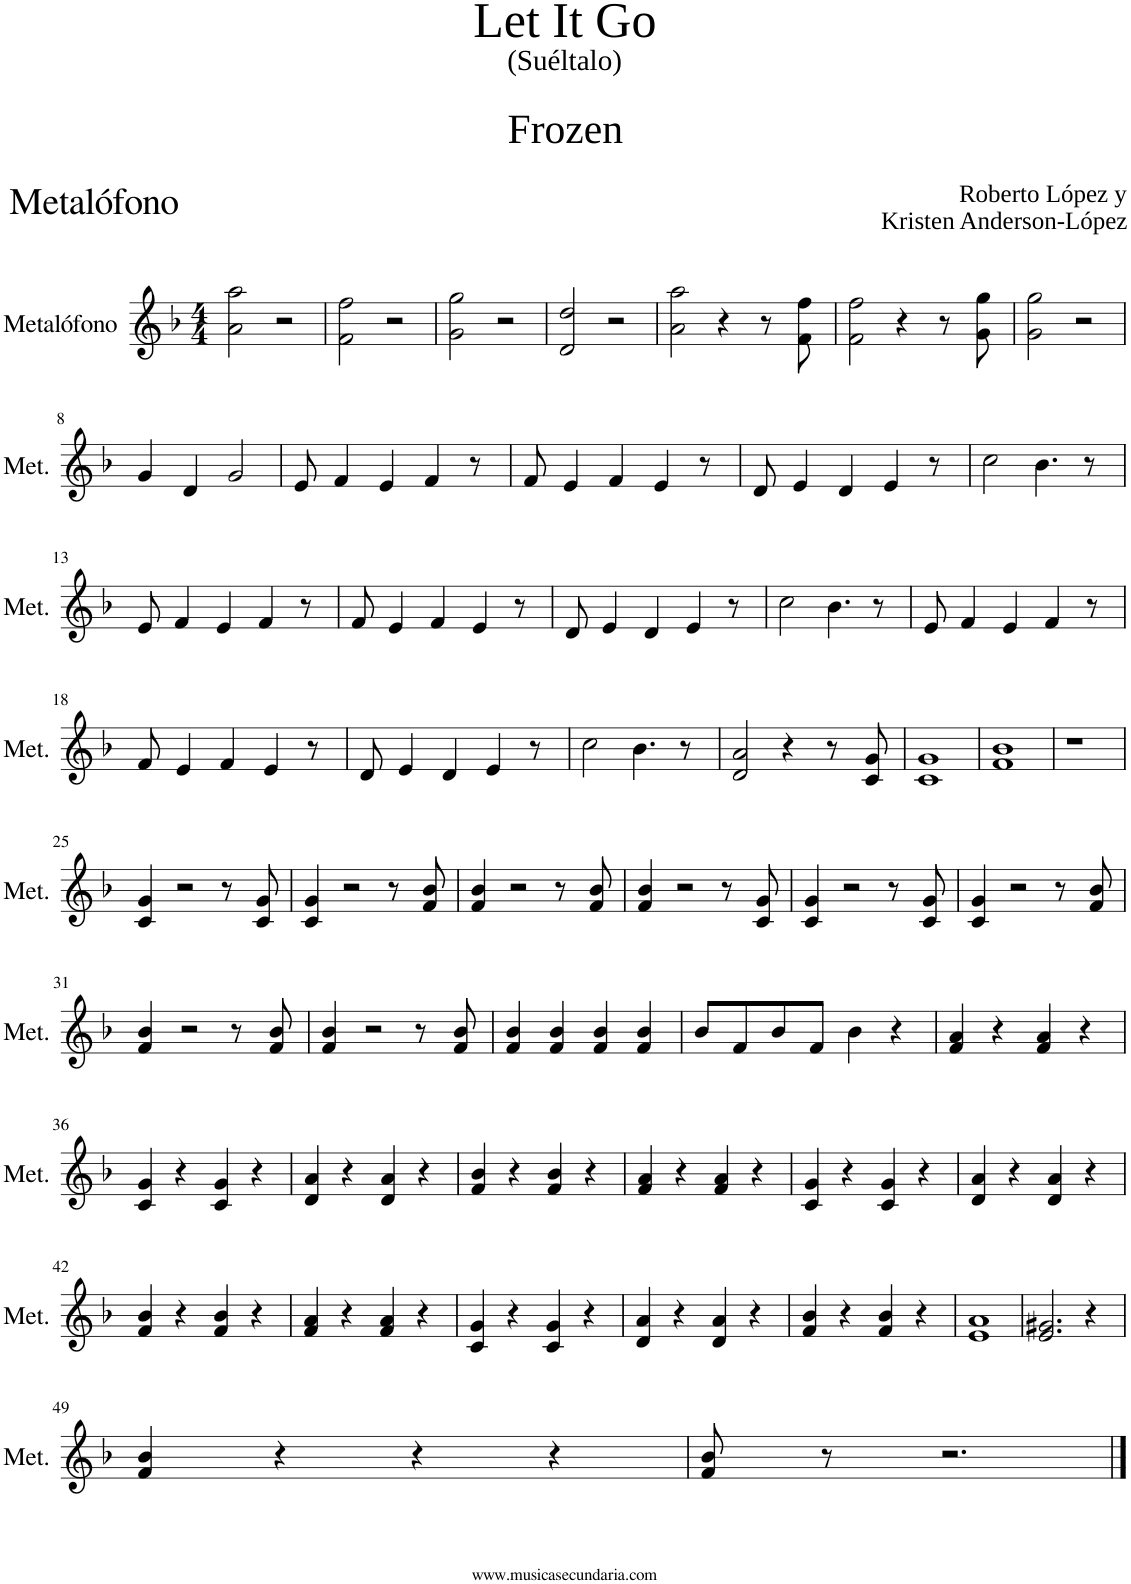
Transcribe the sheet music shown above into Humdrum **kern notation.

**kern
*part1
*staff1
*I"Metalófono
*I'Met.
*clefG2
*k[b-]
*M4/4
=1
2a\ 2aa\
2r
=2
2f\ 2ff\
2r
=3
2g\ 2gg\
2r
=4
2d/ 2dd/
2r
=5
2a\ 2aa\
4r
8r
8f\ 8ff\
=6
2f\ 2ff\
4r
8r
8g\ 8gg\
=7
2g\ 2gg\
2r
!!LO:LB:g=z
=8
4g/
4d/
2g/
=9
8e/
4f/
4e/
4f/
8r
=10
8f/
4e/
4f/
4e/
8r
=11
8d/
4e/
4d/
4e/
8r
=12
2cc\
4.b-\
8r
!!LO:LB:g=z
=13
8e/
4f/
4e/
4f/
8r
=14
8f/
4e/
4f/
4e/
8r
=15
8d/
4e/
4d/
4e/
8r
=16
2cc\
4.b-\
8r
=17
8e/
4f/
4e/
4f/
8r
!!LO:LB:g=z
=18
8f/
4e/
4f/
4e/
8r
=19
8d/
4e/
4d/
4e/
8r
=20
2cc\
4.b-\
8r
=21
2d/ 2a/
4r
8r
8c/ 8g/
=22
1c 1g
=23
1f 1b-
=24
1r
!!LO:LB:g=z
=25
4c/ 4g/
2r
8r
8c/ 8g/
=26
4c/ 4g/
2r
8r
8f/ 8b-/
=27
4f/ 4b-/
2r
8r
8f/ 8b-/
=28
4f/ 4b-/
2r
8r
8c/ 8g/
=29
4c/ 4g/
2r
8r
8c/ 8g/
=30
4c/ 4g/
2r
8r
8f/ 8b-/
!!LO:LB:g=z
=31
4f/ 4b-/
2r
8r
8f/ 8b-/
=32
4f/ 4b-/
2r
8r
8f/ 8b-/
=33
4f/ 4b-/
4f/ 4b-/
4f/ 4b-/
4f/ 4b-/
=34
8b-/L
8f/
8b-/
8f/J
4b-\
4r
=35
4f/ 4a/
4r
4f/ 4a/
4r
!!LO:LB:g=z
=36
4c/ 4g/
4r
4c/ 4g/
4r
=37
4d/ 4a/
4r
4d/ 4a/
4r
=38
4f/ 4b-/
4r
4f/ 4b-/
4r
=39
4f/ 4a/
4r
4f/ 4a/
4r
=40
4c/ 4g/
4r
4c/ 4g/
4r
=41
4d/ 4a/
4r
4d/ 4a/
4r
!!LO:LB:g=z
=42
4f/ 4b-/
4r
4f/ 4b-/
4r
=43
4f/ 4a/
4r
4f/ 4a/
4r
=44
4c/ 4g/
4r
4c/ 4g/
4r
=45
4d/ 4a/
4r
4d/ 4a/
4r
=46
4f/ 4b-/
4r
4f/ 4b-/
4r
=47
1e 1a
=48
2.e/ 2.g#X/
4r
!!LO:LB:g=z
=49
4f/ 4b-/
4r
4r
4r
=50
8f/ 8b-/
8r
2.r
==
*-
